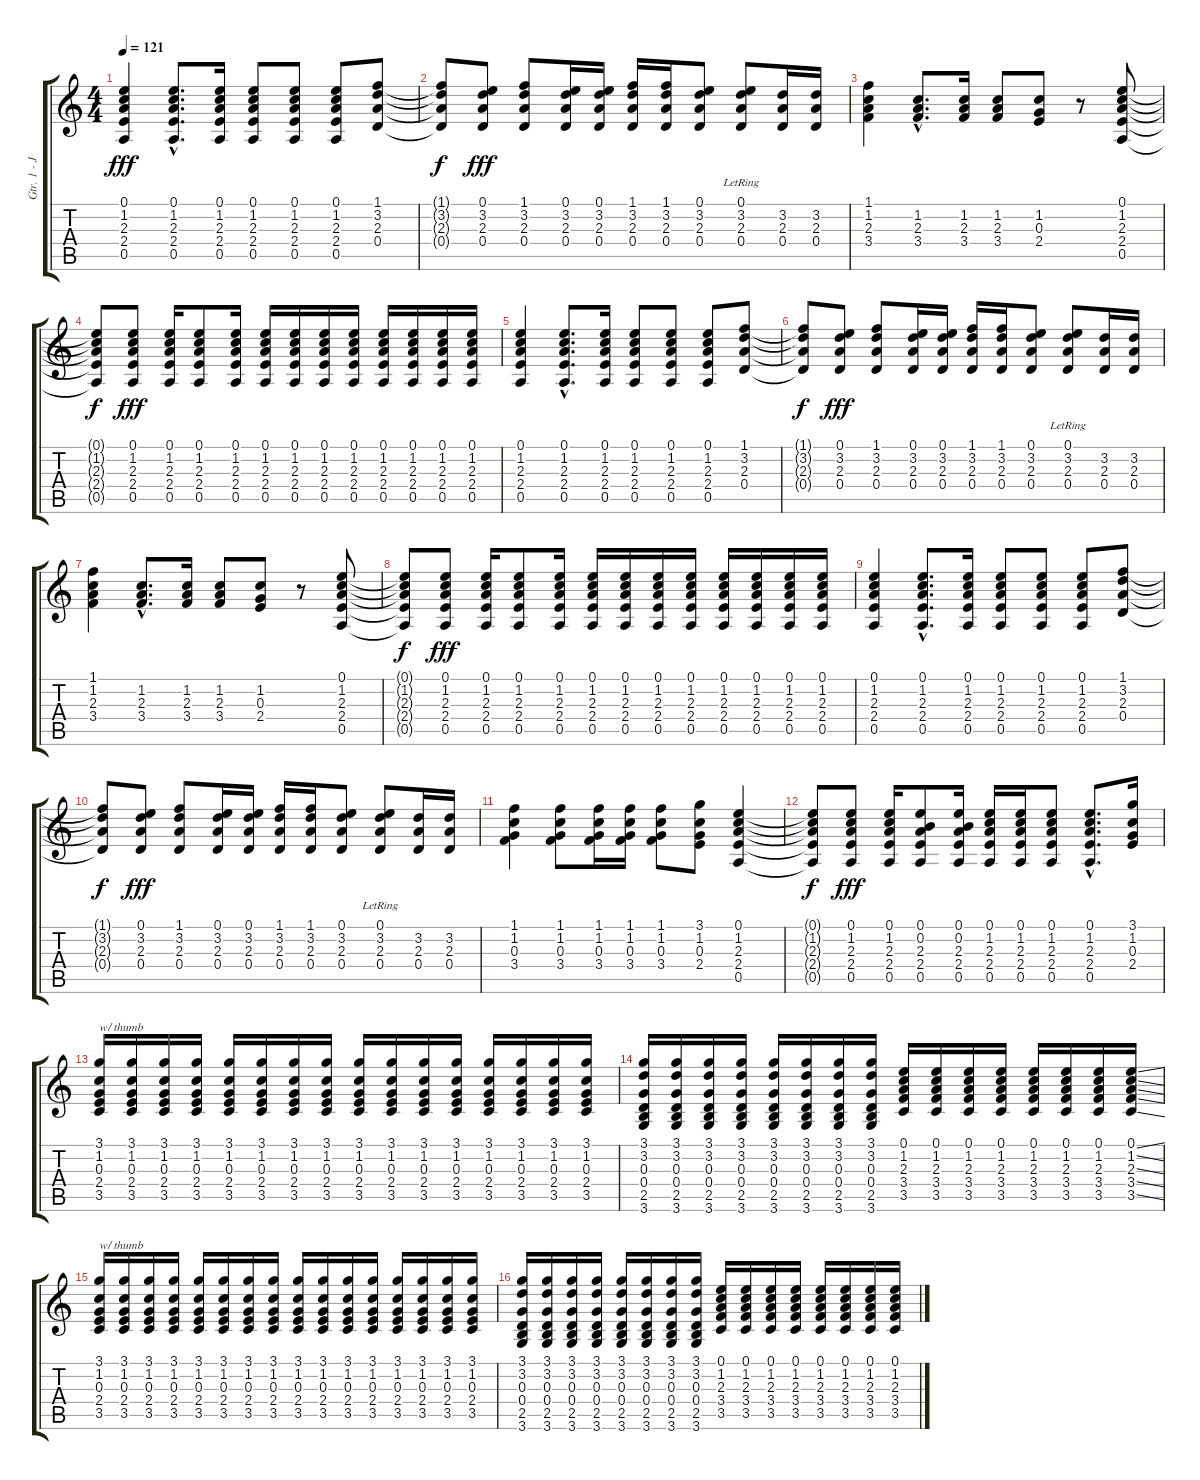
\track ("Gtr. 1 - John " "Gtr. 1 - J") {instrument overdrivenguitar}
\staff {score tabs}
\tuning (E4 B3 G3 D3 A2 E2) {hide}
\ts (4 4)
\tempo 121
\clef g2
\ks c
(0.1 1.2 2.3 2.4 0.5).4{dy fff} (0.1{hac} 1.2{hac} 2.3{hac} 2.4{hac} 0.5{hac}).8{d} (0.1 1.2 2.3 2.4 0.5).16 (0.1 1.2 2.3 2.4 0.5).8 (0.1 1.2 2.3 2.4 0.5).8 (0.1 1.2 2.3 2.4 0.5).8 (1.1 3.2 2.3 0.4).8 |
(1.1{t} 3.2{t} 2.3{t} 0.4{t}).8{dy f} (0.1 3.2 2.3 0.4).8{dy fff} (1.1 3.2 2.3 0.4).8 (0.1 3.2 2.3 0.4).16 (0.1 3.2 2.3 0.4).16 (1.1 3.2 2.3 0.4).16 (1.1 3.2 2.3 0.4).16 (0.1 3.2 2.3 0.4).8 (0.1{lr} 3.2 2.3 0.4).8 (3.2 2.3 0.4).16 (3.2 2.3 0.4).16 |
(1.1 1.2 2.3 3.4).4 (1.2{hac} 2.3{hac} 3.4{hac}).8{d} (1.2 2.3 3.4).16 (1.2 2.3 3.4).8 (1.2 0.3 2.4).8 r.8 (0.1 1.2 2.3 2.4 0.5).8 |
(0.1{t} 1.2{t} 2.3{t} 2.4{t} 0.5{t}).8{dy f} (0.1 1.2 2.3 2.4 0.5).8{dy fff} (0.1 1.2 2.3 2.4 0.5).16 (0.1 1.2 2.3 2.4 0.5).8 (0.1 1.2 2.3 2.4 0.5).16 (0.1 1.2 2.3 2.4 0.5).16 (0.1 1.2 2.3 2.4 0.5).16 (0.1 1.2 2.3 2.4 0.5).16 (0.1 1.2 2.3 2.4 0.5).16 (0.1 1.2 2.3 2.4 0.5).16 (0.1 1.2 2.3 2.4 0.5).16 (0.1 1.2 2.3 2.4 0.5).16 (0.1 1.2 2.3 2.4 0.5).16 |
(0.1 1.2 2.3 2.4 0.5).4 (0.1{hac} 1.2{hac} 2.3{hac} 2.4{hac} 0.5{hac}).8{d} (0.1 1.2 2.3 2.4 0.5).16 (0.1 1.2 2.3 2.4 0.5).8 (0.1 1.2 2.3 2.4 0.5).8 (0.1 1.2 2.3 2.4 0.5).8 (1.1 3.2 2.3 0.4).8 |
(1.1{t} 3.2{t} 2.3{t} 0.4{t}).8{dy f} (0.1 3.2 2.3 0.4).8{dy fff} (1.1 3.2 2.3 0.4).8 (0.1 3.2 2.3 0.4).16 (0.1 3.2 2.3 0.4).16 (1.1 3.2 2.3 0.4).16 (1.1 3.2 2.3 0.4).16 (0.1 3.2 2.3 0.4).8 (0.1{lr} 3.2 2.3 0.4).8 (3.2 2.3 0.4).16 (3.2 2.3 0.4).16 |
(1.1 1.2 2.3 3.4).4 (1.2{hac} 2.3{hac} 3.4{hac}).8{d} (1.2 2.3 3.4).16 (1.2 2.3 3.4).8 (1.2 0.3 2.4).8 r.8 (0.1 1.2 2.3 2.4 0.5).8 |
(0.1{t} 1.2{t} 2.3{t} 2.4{t} 0.5{t}).8{dy f} (0.1 1.2 2.3 2.4 0.5).8{dy fff} (0.1 1.2 2.3 2.4 0.5).16 (0.1 1.2 2.3 2.4 0.5).8 (0.1 1.2 2.3 2.4 0.5).16 (0.1 1.2 2.3 2.4 0.5).16 (0.1 1.2 2.3 2.4 0.5).16 (0.1 1.2 2.3 2.4 0.5).16 (0.1 1.2 2.3 2.4 0.5).16 (0.1 1.2 2.3 2.4 0.5).16 (0.1 1.2 2.3 2.4 0.5).16 (0.1 1.2 2.3 2.4 0.5).16 (0.1 1.2 2.3 2.4 0.5).16 |
(0.1 1.2 2.3 2.4 0.5).4 (0.1{hac} 1.2{hac} 2.3{hac} 2.4{hac} 0.5{hac}).8{d} (0.1 1.2 2.3 2.4 0.5).16 (0.1 1.2 2.3 2.4 0.5).8 (0.1 1.2 2.3 2.4 0.5).8 (0.1 1.2 2.3 2.4 0.5).8 (1.1 3.2 2.3 0.4).8 |
(1.1{t} 3.2{t} 2.3{t} 0.4{t}).8{dy f} (0.1 3.2 2.3 0.4).8{dy fff} (1.1 3.2 2.3 0.4).8 (0.1 3.2 2.3 0.4).16 (0.1 3.2 2.3 0.4).16 (1.1 3.2 2.3 0.4).16 (1.1 3.2 2.3 0.4).16 (0.1 3.2 2.3 0.4).8 (0.1{lr} 3.2 2.3 0.4).8 (3.2 2.3 0.4).16 (3.2 2.3 0.4).16 |
(1.1 1.2 0.3 3.4).4 (1.1 1.2 0.3 3.4).8 (1.1 1.2 0.3 3.4).16 (1.1 1.2 0.3 3.4).16 (1.1 1.2 0.3 3.4).8 (3.1 1.2 0.3 2.4).8 (0.1 1.2 2.3 2.4 0.5).4 |
(0.1{t} 1.2{t} 2.3{t} 2.4{t} 0.5{t}).8{dy f} (0.1 1.2 2.3 2.4 0.5).8{dy fff} (0.1 1.2 2.3 2.4 0.5).16 (0.1 0.2 2.3 2.4 0.5).8 (0.1 0.2 2.3 2.4 0.5).16 (0.1 1.2 2.3 2.4 0.5).16 (0.1 1.2 2.3 2.4 0.5).16 (0.1 1.2 2.3 2.4 0.5).8 (0.1{hac} 1.2{hac} 2.3{hac} 2.4{hac} 0.5{hac}).8{d} (3.1 1.2 0.3 2.4).16 |
(3.1 1.2 0.3 2.4 3.5).16{txt "w/ thumb"} (3.1 1.2 0.3 2.4 3.5).16 (3.1 1.2 0.3 2.4 3.5).16 (3.1 1.2 0.3 2.4 3.5).16 (3.1 1.2 0.3 2.4 3.5).16 (3.1 1.2 0.3 2.4 3.5).16 (3.1 1.2 0.3 2.4 3.5).16 (3.1 1.2 0.3 2.4 3.5).16 (3.1 1.2 0.3 2.4 3.5).16 (3.1 1.2 0.3 2.4 3.5).16 (3.1 1.2 0.3 2.4 3.5).16 (3.1 1.2 0.3 2.4 3.5).16 (3.1 1.2 0.3 2.4 3.5).16 (3.1 1.2 0.3 2.4 3.5).16 (3.1 1.2 0.3 2.4 3.5).16 (3.1 1.2 0.3 2.4 3.5).16 |
(3.1 3.2 0.3 0.4 2.5 3.6).16 (3.1 3.2 0.3 0.4 2.5 3.6).16 (3.1 3.2 0.3 0.4 2.5 3.6).16 (3.1 3.2 0.3 0.4 2.5 3.6).16 (3.1 3.2 0.3 0.4 2.5 3.6).16 (3.1 3.2 0.3 0.4 2.5 3.6).16 (3.1 3.2 0.3 0.4 2.5 3.6).16 (3.1 3.2 0.3 0.4 2.5 3.6).16 (0.1 1.2 2.3 3.4 3.5).16 (0.1 1.2 2.3 3.4 3.5).16 (0.1 1.2 2.3 3.4 3.5).16 (0.1 1.2 2.3 3.4 3.5).16 (0.1 1.2 2.3 3.4 3.5).16 (0.1 1.2 2.3 3.4 3.5).16 (0.1 1.2 2.3 3.4 3.5).16 (0.1{ss} 1.2{ss} 2.3{ss} 3.4{ss} 3.5{ss}).16 |
(3.1 1.2 0.3 2.4 3.5).16{txt "w/ thumb"} (3.1 1.2 0.3 2.4 3.5).16 (3.1 1.2 0.3 2.4 3.5).16 (3.1 1.2 0.3 2.4 3.5).16 (3.1 1.2 0.3 2.4 3.5).16 (3.1 1.2 0.3 2.4 3.5).16 (3.1 1.2 0.3 2.4 3.5).16 (3.1 1.2 0.3 2.4 3.5).16 (3.1 1.2 0.3 2.4 3.5).16 (3.1 1.2 0.3 2.4 3.5).16 (3.1 1.2 0.3 2.4 3.5).16 (3.1 1.2 0.3 2.4 3.5).16 (3.1 1.2 0.3 2.4 3.5).16 (3.1 1.2 0.3 2.4 3.5).16 (3.1 1.2 0.3 2.4 3.5).16 (3.1 1.2 0.3 2.4 3.5).16 |
(3.1 3.2 0.3 0.4 2.5 3.6).16 (3.1 3.2 0.3 0.4 2.5 3.6).16 (3.1 3.2 0.3 0.4 2.5 3.6).16 (3.1 3.2 0.3 0.4 2.5 3.6).16 (3.1 3.2 0.3 0.4 2.5 3.6).16 (3.1 3.2 0.3 0.4 2.5 3.6).16 (3.1 3.2 0.3 0.4 2.5 3.6).16 (3.1 3.2 0.3 0.4 2.5 3.6).16 (0.1 1.2 2.3 3.4 3.5).16 (0.1 1.2 2.3 3.4 3.5).16 (0.1 1.2 2.3 3.4 3.5).16 (0.1 1.2 2.3 3.4 3.5).16 (0.1 1.2 2.3 3.4 3.5).16 (0.1 1.2 2.3 3.4 3.5).16 (0.1 1.2 2.3 3.4 3.5).16 (0.1 1.2 2.3 3.4 3.5).16
